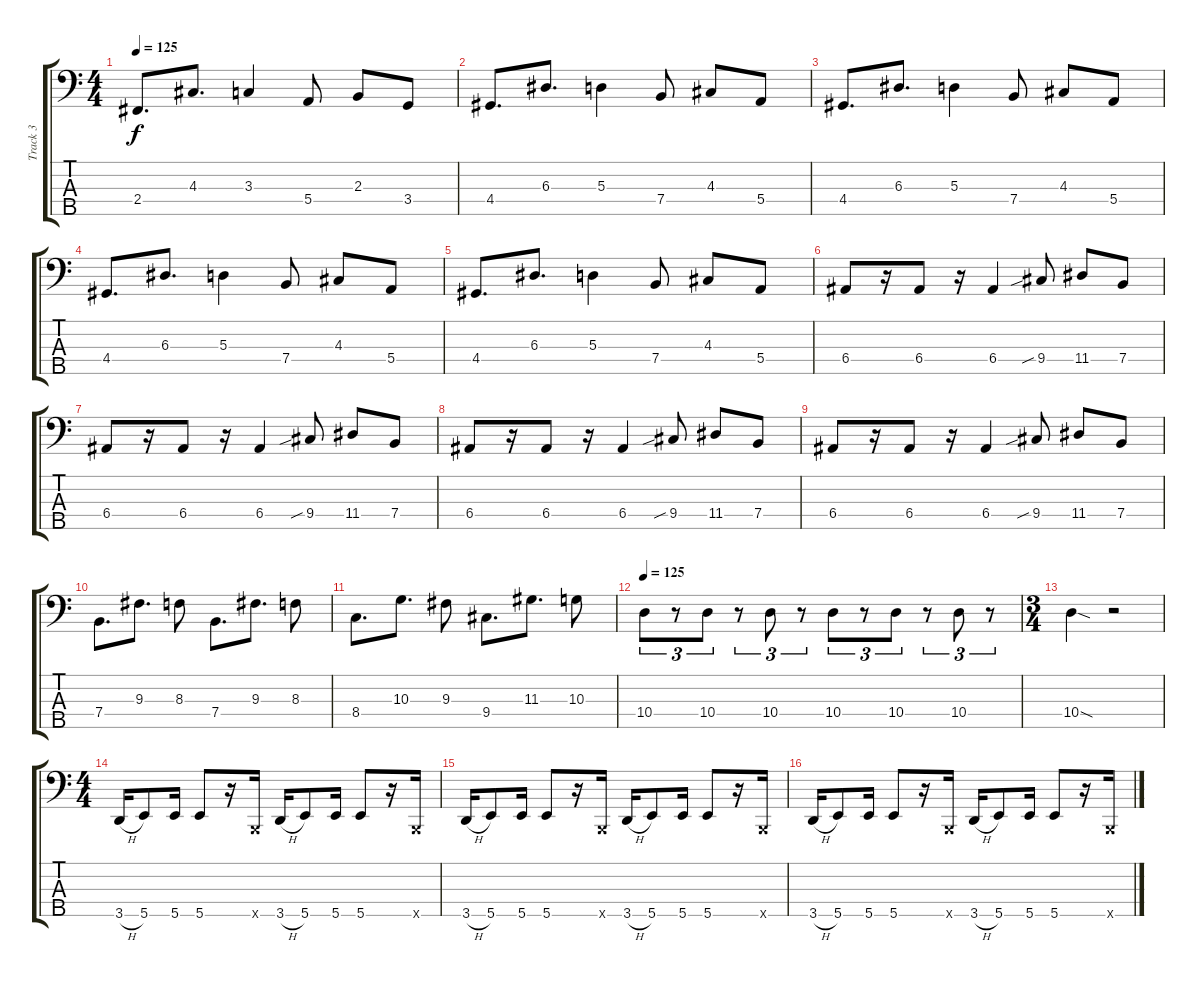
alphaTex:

\track ("Track 3" "Track 3") {instrument electricbassfinger}
\staff {score tabs}
\tuning (G2 D2 A1 E1 B0) {hide}
\ts (4 4)
\tempo 125
\clef f4
\ks c
2.4.8{d dy f} 4.3.8{d} 3.3.4 5.4.8 2.3.8 3.4.8 |
4.4.8{d} 6.3.8{d} 5.3.4 7.4.8 4.3.8 5.4.8 |
4.4.8{d} 6.3.8{d} 5.3.4 7.4.8 4.3.8 5.4.8 |
4.4.8{d} 6.3.8{d} 5.3.4 7.4.8 4.3.8 5.4.8 |
4.4.8{d} 6.3.8{d} 5.3.4 7.4.8 4.3.8 5.4.8 |
6.4.8 r.16 6.4.8 r.16 6.4.4 9.4{sib}.8 11.4.8 7.4.8 |
6.4.8 r.16 6.4.8 r.16 6.4.4 9.4{sib}.8 11.4.8 7.4.8 |
6.4.8 r.16 6.4.8 r.16 6.4.4 9.4{sib}.8 11.4.8 7.4.8 |
6.4.8 r.16 6.4.8 r.16 6.4.4 9.4{sib}.8 11.4.8 7.4.8 |
7.4.8{d} 9.3.8{d} 8.3.8 7.4.8{d} 9.3.8{d} 8.3.8 |
8.4.8{d} 10.3.8{d} 9.3.8 9.4.8{d} 11.3.8{d} 10.3.8 |
\tempo 125
10.4.8{tu (3 2)} r.8{tu (3 2)} 10.4.8{tu (3 2)} r.8{tu (3 2)} 10.4.8{tu (3 2)} r.8{tu (3 2)} 10.4.8{tu (3 2)} r.8{tu (3 2)} 10.4.8{tu (3 2)} r.8{tu (3 2)} 10.4.8{tu (3 2)} r.8{tu (3 2)} |
\ts (3 4)
10.4{sod}.4 r.2 |
\ts (4 4)
3.5{h}.16 5.5.8 5.5.16 5.5.8 r.16 0.5{x}.16 3.5{h}.16 5.5.8 5.5.16 5.5.8 r.16 0.5{x}.16 |
3.5{h}.16 5.5.8 5.5.16 5.5.8 r.16 0.5{x}.16 3.5{h}.16 5.5.8 5.5.16 5.5.8 r.16 0.5{x}.16 |
3.5{h}.16 5.5.8 5.5.16 5.5.8 r.16 0.5{x}.16 3.5{h}.16 5.5.8 5.5.16 5.5.8 r.16 0.5{x}.16
